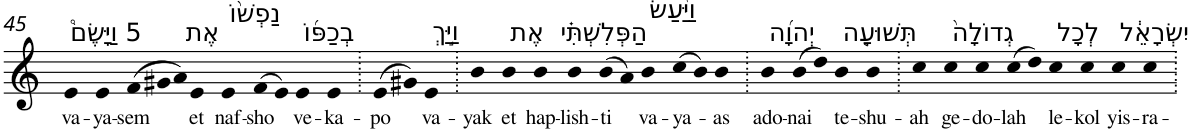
**kern	**text
*part1	*part1
*staff1	*staff1
*I"Piano	*
*I'Pno	*
!!LO:PB:g=z
*clefG2	*
*k[]	*
=45	=45
!LO:TX:a:t=5 וַיָּשֶׂם֩	!
!	!LO:LY:b
4e	va-
!	!LO:LY:b
4e	-ya-
*Xtuplet	*
!	!LO:LY:b
(>12f	-sem
12g#X	.
12a)	.
!LO:TX:a:t=אֶת	!
!	!LO:LY:b
4e	et
!LO:TX:a:t=נַפְשׁ֨וֹ	!
!	!LO:LY:b
4e	naf-
!	!LO:LY:b
(>8f	-sho
8e)	.
!LO:TX:a:t=בְכַפּ֜וֹ	!
!	!LO:LY:b
4e	ve-
!	!LO:LY:b
4e	-ka-
=46.	=46.
!	!LO:LY:b
(>8e	-po
8g#X)	.
!LO:TX:a:t=וַיַּ֣ךְ	!
!	!LO:LY:b
4e	va-
=47.	=47.
!	!LO:LY:b
4b	-yak
!LO:TX:a:t=אֶת	!
!	!LO:LY:b
4b	et
!LO:TX:a:t=הַפְּלִשְׁתִּ֗י	!
!	!LO:LY:b
4b	hap-
!	!LO:LY:b
4b	-lish-
!	!LO:LY:b
(>8b	-ti
8a)	.
!LO:TX:a:t=וַיַּ֨עַשׂ	!
!	!LO:LY:b
4b	va-
!	!LO:LY:b
(>8cc	-ya-
8b)	.
!	!LO:LY:b
4b	-as
=48.	=48.
!LO:TX:a:t=יְהוָ֜ה	!
!	!LO:LY:b
4b	ado-
!	!LO:LY:b
(>8b	-nai
8dd)	.
!LO:TX:a:t=תְּשׁוּעָ֤ה	!
!	!LO:LY:b
4b	te-
!	!LO:LY:b
4b	-shu-
=49.	=49.
!	!LO:LY:b
4cc	-ah
!LO:TX:a:t=גְדוֹלָה֙	!
!	!LO:LY:b
4cc	ge-
!	!LO:LY:b
4cc	-do-
!	!LO:LY:b
(>8cc	-lah
8dd)	.
!LO:TX:a:t=לְכָל	!
!	!LO:LY:b
4cc	le-
!	!LO:LY:b
4cc	-kol
!LO:TX:a:t=יִשְׂרָאֵ֔ל	!
!	!LO:LY:b
4cc	yis-
!	!LO:LY:b
4cc	-ra-
=.	=.
*-	*-
